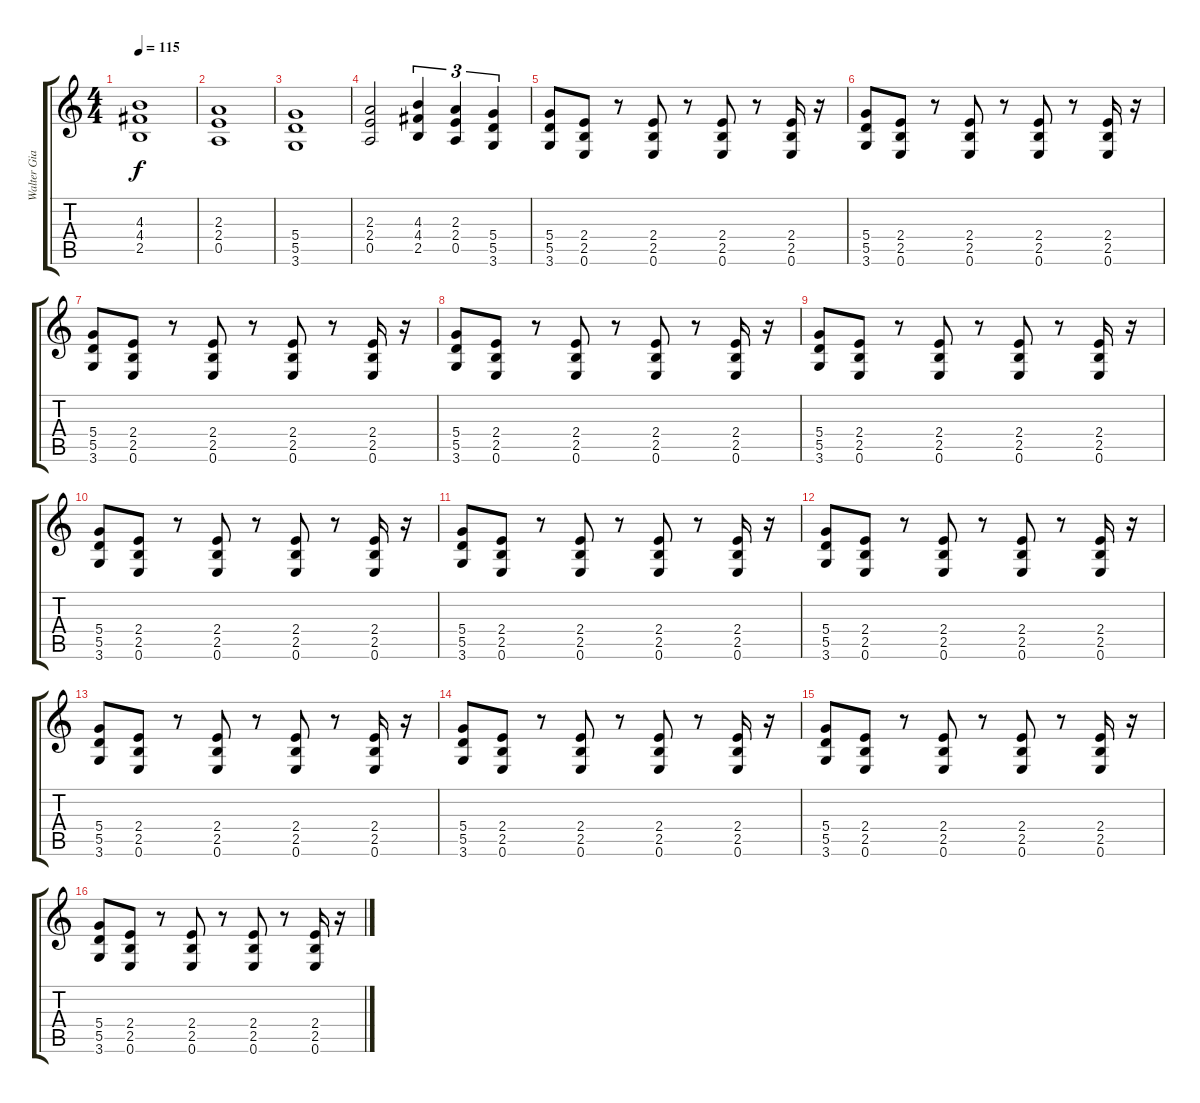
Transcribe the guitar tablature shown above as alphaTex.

\track ("Walter Giardino" "Walter Gia") {instrument distortionguitar}
\staff {score tabs}
\tuning (E4 B3 G3 D3 A2 E2) {hide}
\ts (4 4)
\tempo 115
\clef g2
\ks c
(4.3 4.4 2.5).1{dy f} |
(2.3 2.4 0.5).1 |
(5.4 5.5 3.6).1 |
(2.3 2.4 0.5).2 (4.3 4.4 2.5).4{tu (3 2)} (2.3 2.4 0.5).4{tu (3 2)} (5.4 5.5 3.6).4{tu (3 2)} |
(5.4 5.5 3.6).8 (2.4 2.5 0.6).8 r.8 (2.4 2.5 0.6).8 r.8 (2.4 2.5 0.6).8 r.8 (2.4 2.5 0.6).16 r.16 |
(5.4 5.5 3.6).8 (2.4 2.5 0.6).8 r.8 (2.4 2.5 0.6).8 r.8 (2.4 2.5 0.6).8 r.8 (2.4 2.5 0.6).16 r.16 |
(5.4 5.5 3.6).8 (2.4 2.5 0.6).8 r.8 (2.4 2.5 0.6).8 r.8 (2.4 2.5 0.6).8 r.8 (2.4 2.5 0.6).16 r.16 |
(5.4 5.5 3.6).8 (2.4 2.5 0.6).8 r.8 (2.4 2.5 0.6).8 r.8 (2.4 2.5 0.6).8 r.8 (2.4 2.5 0.6).16 r.16 |
(5.4 5.5 3.6).8 (2.4 2.5 0.6).8 r.8 (2.4 2.5 0.6).8 r.8 (2.4 2.5 0.6).8 r.8 (2.4 2.5 0.6).16 r.16 |
(5.4 5.5 3.6).8 (2.4 2.5 0.6).8 r.8 (2.4 2.5 0.6).8 r.8 (2.4 2.5 0.6).8 r.8 (2.4 2.5 0.6).16 r.16 |
(5.4 5.5 3.6).8 (2.4 2.5 0.6).8 r.8 (2.4 2.5 0.6).8 r.8 (2.4 2.5 0.6).8 r.8 (2.4 2.5 0.6).16 r.16 |
(5.4 5.5 3.6).8 (2.4 2.5 0.6).8 r.8 (2.4 2.5 0.6).8 r.8 (2.4 2.5 0.6).8 r.8 (2.4 2.5 0.6).16 r.16 |
(5.4 5.5 3.6).8 (2.4 2.5 0.6).8 r.8 (2.4 2.5 0.6).8 r.8 (2.4 2.5 0.6).8 r.8 (2.4 2.5 0.6).16 r.16 |
(5.4 5.5 3.6).8 (2.4 2.5 0.6).8 r.8 (2.4 2.5 0.6).8 r.8 (2.4 2.5 0.6).8 r.8 (2.4 2.5 0.6).16 r.16 |
(5.4 5.5 3.6).8 (2.4 2.5 0.6).8 r.8 (2.4 2.5 0.6).8 r.8 (2.4 2.5 0.6).8 r.8 (2.4 2.5 0.6).16 r.16 |
(5.4 5.5 3.6).8 (2.4 2.5 0.6).8 r.8 (2.4 2.5 0.6).8 r.8 (2.4 2.5 0.6).8 r.8 (2.4 2.5 0.6).16 r.16
